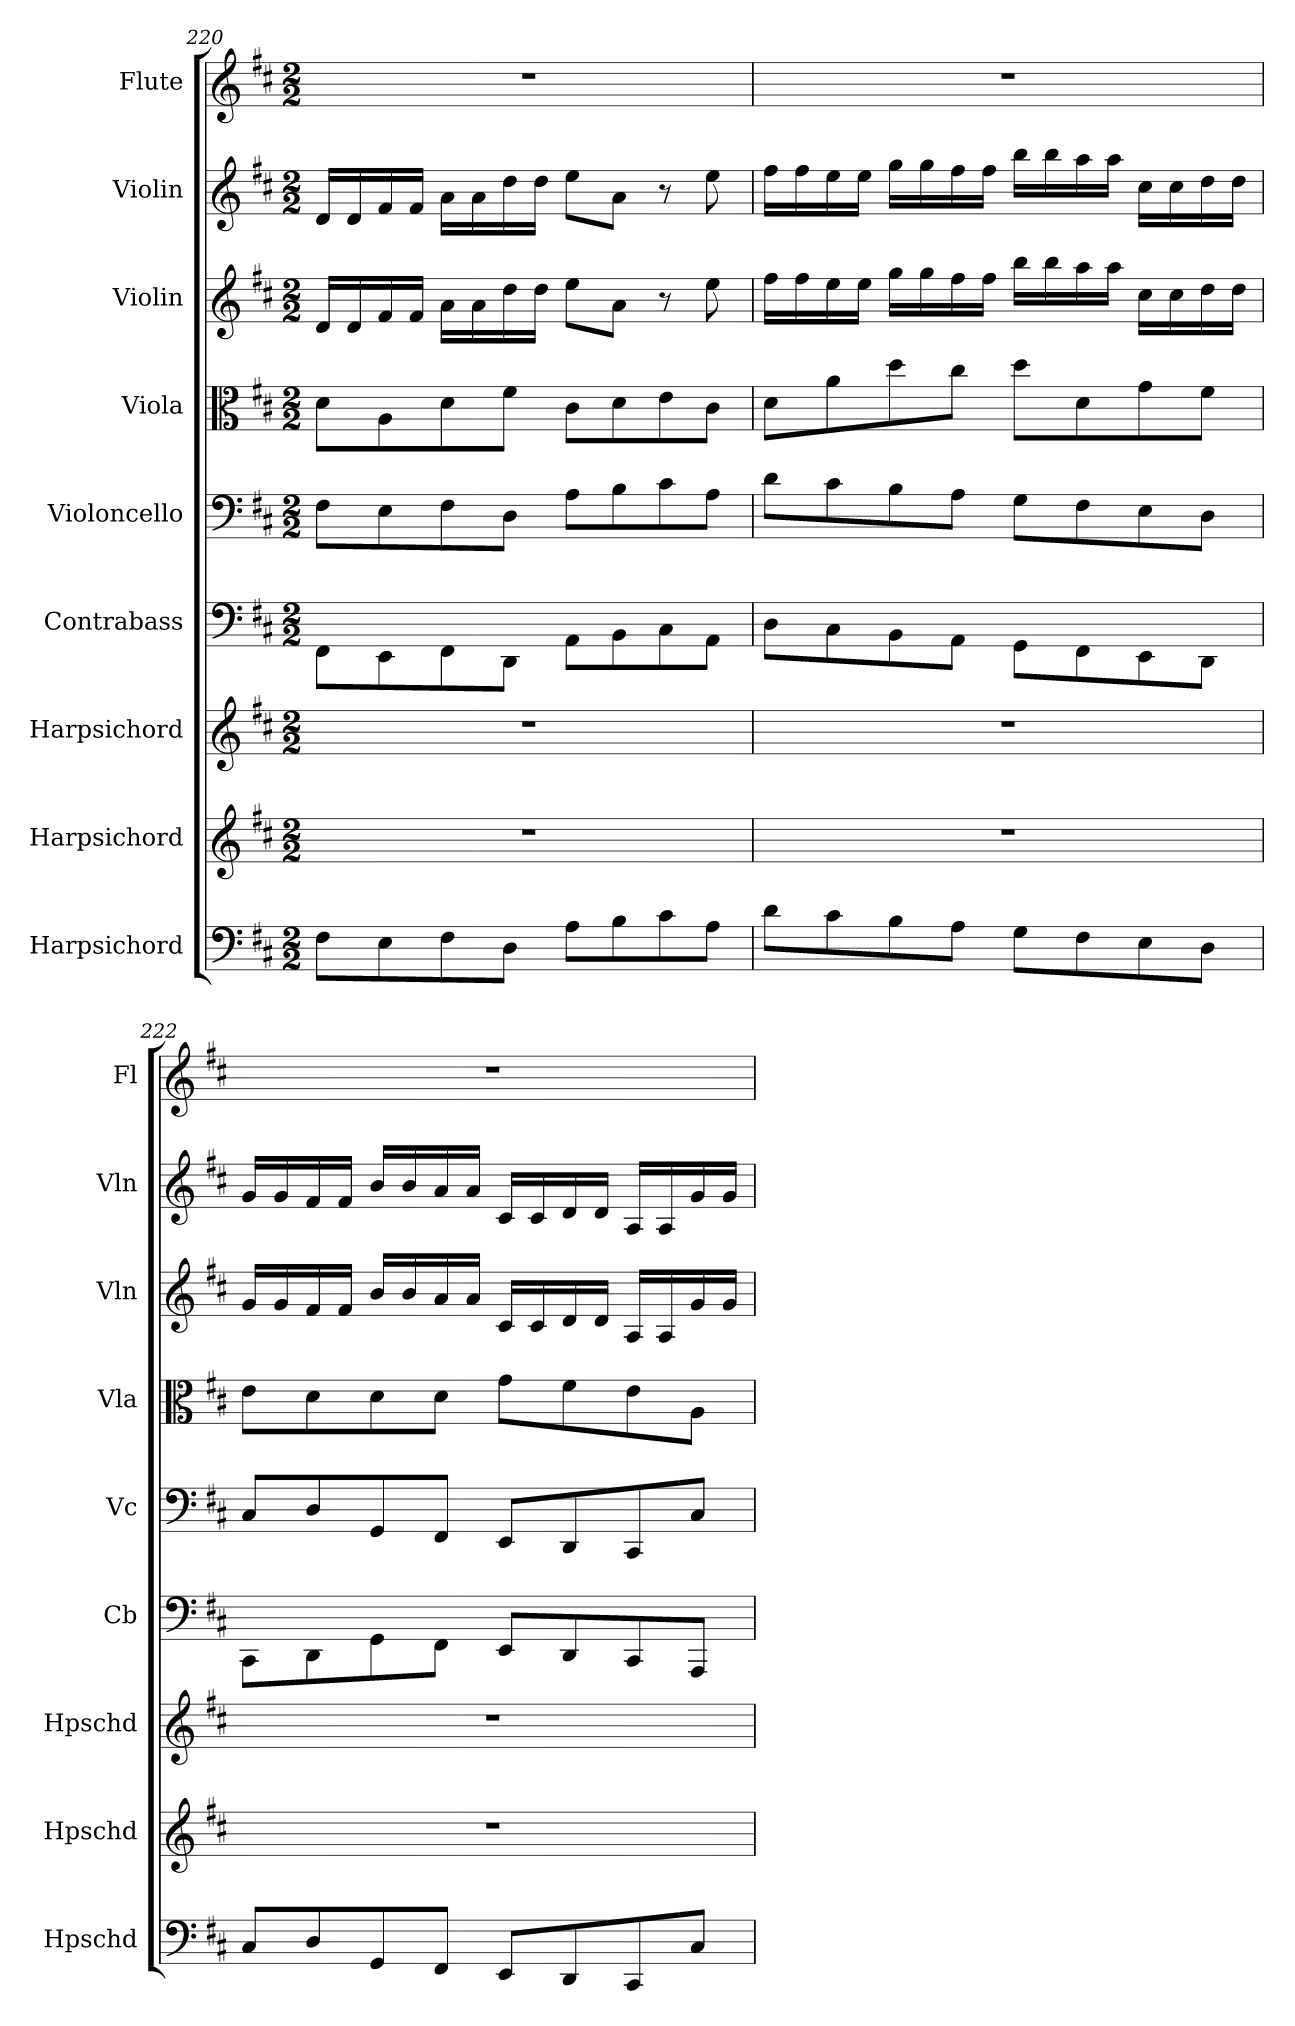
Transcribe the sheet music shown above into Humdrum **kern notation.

**kern	**kern	**kern	**kern	**kern	**kern	**kern	**kern	**kern
*part9	*part8	*part7	*part6	*part5	*part4	*part3	*part2	*part1
*staff9	*staff8	*staff7	*staff6	*staff5	*staff4	*staff3	*staff2	*staff1
*I"Harpsichord	*I"Harpsichord	*I"Harpsichord	*I"Contrabass	*I"Violoncello	*I"Viola	*I"Violin	*I"Violin	*I"Flute
*I'Hpschd	*I'Hpschd	*I'Hpschd	*I'Cb	*I'Vc	*I'Vla	*I'Vln	*I'Vln	*I'Fl
*clefF4	*clefG2	*clefG2	*clefF4	*clefF4	*clefC3	*clefG2	*clefG2	*clefG2
*	*	*	*ITrd7c12	*	*	*	*	*
*k[f#c#]	*k[f#c#]	*k[f#c#]	*k[f#c#]	*k[f#c#]	*k[f#c#]	*k[f#c#]	*k[f#c#]	*k[f#c#]
*D:	*D:	*D:	*D:	*D:	*D:	*D:	*D:	*D:
*M2/2	*M2/2	*M2/2	*M2/2	*M2/2	*M2/2	*M2/2	*M2/2	*M2/2
=220	=220	=220	=220	=220	=220	=220	=220	=220
8F#\L	1r	1r	8FFF#\L	8F#\L	8d\L	16d/LL	16d/LL	1r
.	.	.	.	.	.	16d/	16d/	.
8E\	.	.	8EEE\	8E\	8A\	16f#/	16f#/	.
.	.	.	.	.	.	16f#/JJ	16f#/JJ	.
8F#\	.	.	8FFF#\	8F#\	8d\	16a\LL	16a\LL	.
.	.	.	.	.	.	16a\	16a\	.
8D\J	.	.	8DDD\J	8D\J	8f#\J	16dd\	16dd\	.
.	.	.	.	.	.	16dd\JJ	16dd\JJ	.
8A\L	.	.	8AAA\L	8A\L	8c#\L	8ee\L	8ee\L	.
8B\	.	.	8BBB\	8B\	8d\	8a\J	8a\J	.
8c#\	.	.	8CC#\	8c#\	8e\	8r	8r	.
8A\J	.	.	8AAA\J	8A\J	8c#\J	8ee\	8ee\	.
=221	=221	=221	=221	=221	=221	=221	=221	=221
8d\L	1r	1r	8DD\L	8d\L	8d\L	16ff#\LL	16ff#\LL	1r
.	.	.	.	.	.	16ff#\	16ff#\	.
8c#\	.	.	8CC#\	8c#\	8a\	16ee\	16ee\	.
.	.	.	.	.	.	16ee\JJ	16ee\JJ	.
8B\	.	.	8BBB\	8B\	8dd\	16gg\LL	16gg\LL	.
.	.	.	.	.	.	16gg\	16gg\	.
8A\J	.	.	8AAA\J	8A\J	8cc#\J	16ff#\	16ff#\	.
.	.	.	.	.	.	16ff#\JJ	16ff#\JJ	.
8G\L	.	.	8GGG\L	8G\L	8dd\L	16bb\LL	16bb\LL	.
.	.	.	.	.	.	16bb\	16bb\	.
8F#\	.	.	8FFF#\	8F#\	8d\	16aa\	16aa\	.
.	.	.	.	.	.	16aa\JJ	16aa\JJ	.
8E\	.	.	8EEE\	8E\	8g\	16cc#\LL	16cc#\LL	.
.	.	.	.	.	.	16cc#\	16cc#\	.
8D\J	.	.	8DDD\J	8D\J	8f#\J	16dd\	16dd\	.
.	.	.	.	.	.	16dd\JJ	16dd\JJ	.
=222	=222	=222	=222	=222	=222	=222	=222	=222
8C#/L	1r	1r	8CCC#\L	8C#/L	8e\L	16g/LL	16g/LL	1r
.	.	.	.	.	.	16g/	16g/	.
8D/	.	.	8DDD\	8D/	8d\	16f#/	16f#/	.
.	.	.	.	.	.	16f#/JJ	16f#/JJ	.
8GG/	.	.	8GGG\	8GG/	8d\	16b/LL	16b/LL	.
.	.	.	.	.	.	16b/	16b/	.
8FF#/J	.	.	8FFF#\J	8FF#/J	8d\J	16a/	16a/	.
.	.	.	.	.	.	16a/JJ	16a/JJ	.
8EE/L	.	.	8EEE/L	8EE/L	8g\L	16c#/LL	16c#/LL	.
.	.	.	.	.	.	16c#/	16c#/	.
8DD/	.	.	8DDD/	8DD/	8f#\	16d/	16d/	.
.	.	.	.	.	.	16d/JJ	16d/JJ	.
8CC#/	.	.	8CCC#/	8CC#/	8e\	16A/LL	16A/LL	.
.	.	.	.	.	.	16A/	16A/	.
8C#/J	.	.	8AAAA/J	8C#/J	8A\J	16g/	16g/	.
.	.	.	.	.	.	16g/JJ	16g/JJ	.
=	=	=	=	=	=	=	=	=
*-	*-	*-	*-	*-	*-	*-	*-	*-
